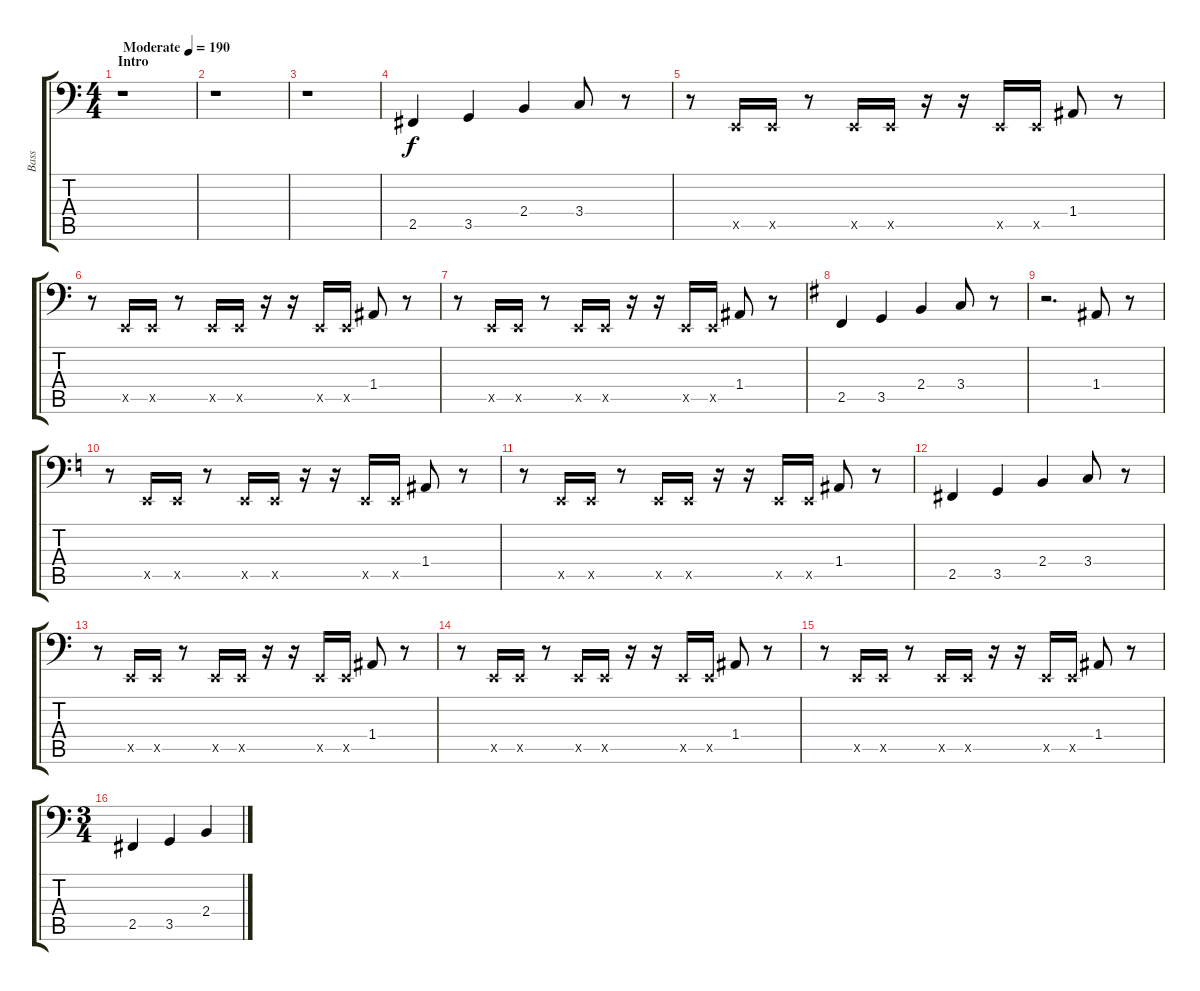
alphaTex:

\track ("Bass" "Bass") {instrument electricbassfinger}
\staff {score tabs}
\tuning (B2 G2 D2 A1 E1 B0) {hide}
\ts (4 4)
\section ("" "Intro")
\tempo (190 "Moderate")
\clef f4
\ks c
r.1{dy f instrument electricbassfinger} |
r.1 |
r.1 |
2.5.4 3.5.4 2.4.4 3.4.8 r.8 |
r.8 0.5{x}.16 0.5{x}.16 r.8 0.5{x}.16 0.5{x}.16 r.16 r.16 0.5{x}.16 0.5{x}.16 1.4.8 r.8 |
r.8 0.5{x}.16 0.5{x}.16 r.8 0.5{x}.16 0.5{x}.16 r.16 r.16 0.5{x}.16 0.5{x}.16 1.4.8 r.8 |
r.8 0.5{x}.16 0.5{x}.16 r.8 0.5{x}.16 0.5{x}.16 r.16 r.16 0.5{x}.16 0.5{x}.16 1.4.8 r.8 |
\ks g
2.5.4 3.5.4 2.4.4 3.4.8 r.8 |
r.2{d} 1.4.8 r.8 |
\ks c
r.8 0.5{x}.16 0.5{x}.16 r.8 0.5{x}.16 0.5{x}.16 r.16 r.16 0.5{x}.16 0.5{x}.16 1.4.8 r.8 |
r.8 0.5{x}.16 0.5{x}.16 r.8 0.5{x}.16 0.5{x}.16 r.16 r.16 0.5{x}.16 0.5{x}.16 1.4.8 r.8 |
2.5.4 3.5.4 2.4.4 3.4.8 r.8 |
r.8 0.5{x}.16 0.5{x}.16 r.8 0.5{x}.16 0.5{x}.16 r.16 r.16 0.5{x}.16 0.5{x}.16 1.4.8 r.8 |
r.8 0.5{x}.16 0.5{x}.16 r.8 0.5{x}.16 0.5{x}.16 r.16 r.16 0.5{x}.16 0.5{x}.16 1.4.8 r.8 |
r.8 0.5{x}.16 0.5{x}.16 r.8 0.5{x}.16 0.5{x}.16 r.16 r.16 0.5{x}.16 0.5{x}.16 1.4.8 r.8 |
\ts (3 4)
2.5.4 3.5.4 2.4.4
